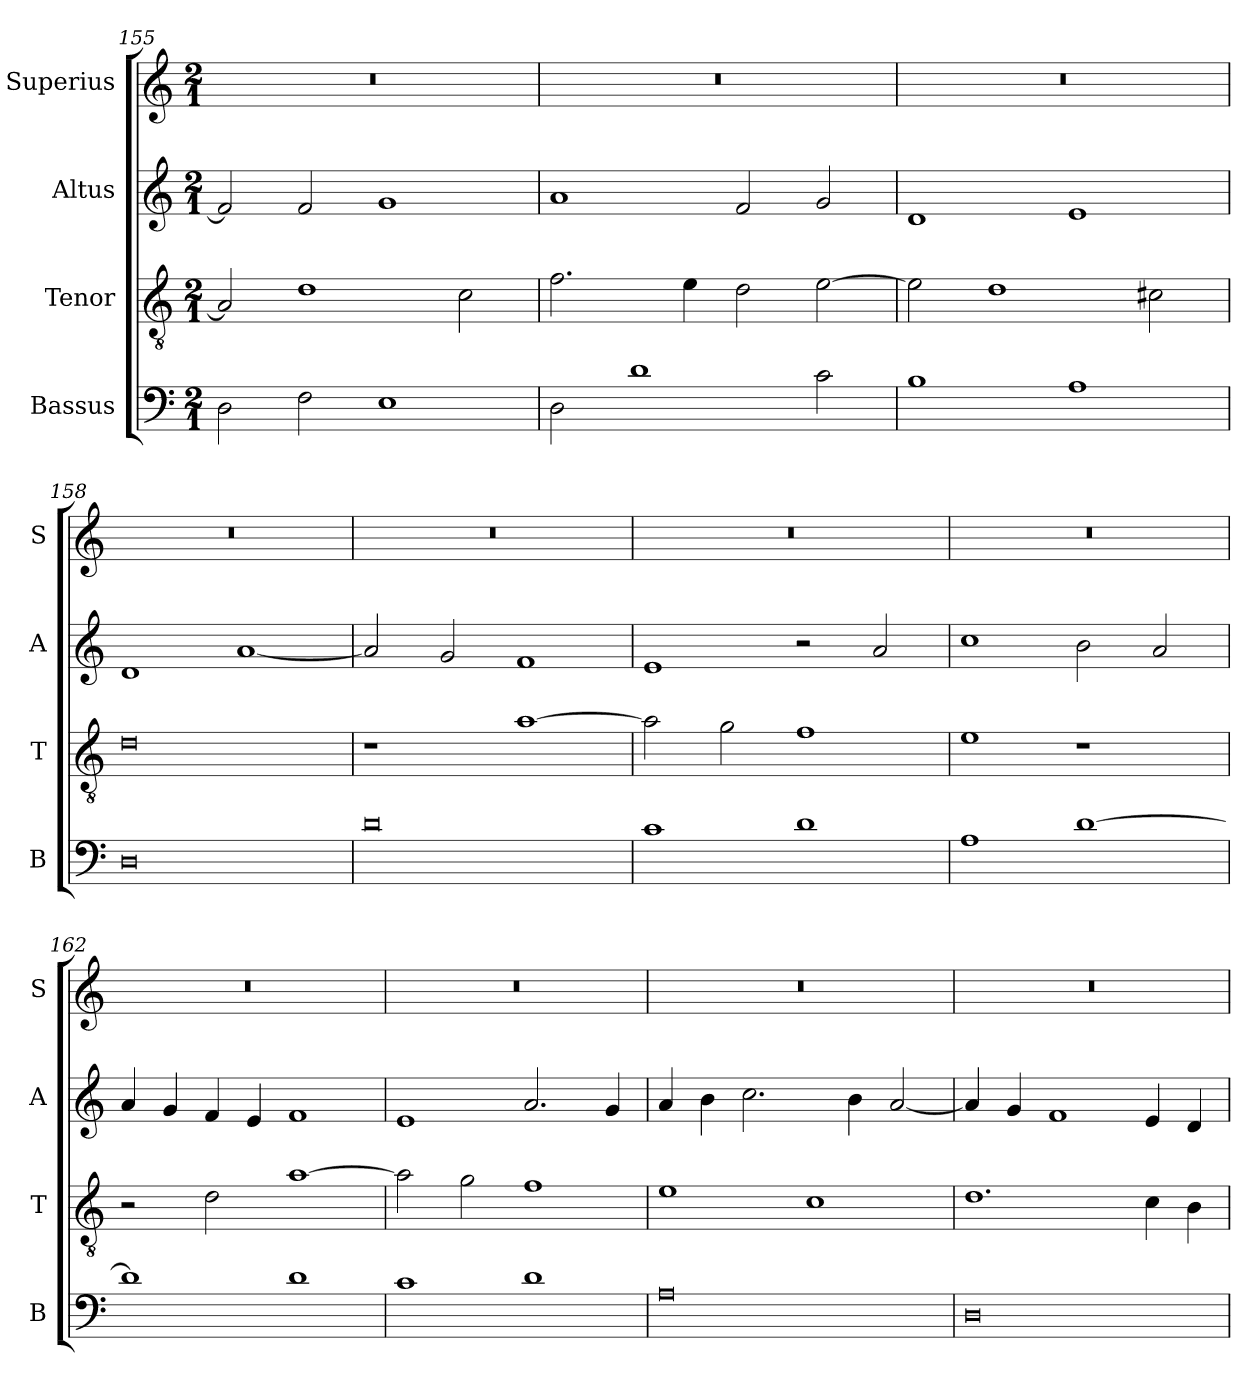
**kern	**kern	**kern	**kern
*part4	*part3	*part2	*part1
*staff4	*staff3	*staff2	*staff1
*I"Bassus	*I"Tenor	*I"Altus	*I"Superius
*I'B	*I'T	*I'A	*I'S
*clefF4	*clefGv2	*clefG2	*clefG2
*k[]	*k[]	*k[]	*k[]
*C:	*C:	*C:	*C:
*M2/1	*M2/1	*M2/1	*M2/1
=155	=155	=155	=155
2D	2A]	2f]	0r
2F	1d	2f	.
1E	.	1g	.
.	2c	.	.
=156	=156	=156	=156
2D	2.f	1a	0r
1d	.	.	.
.	4e	.	.
.	2d	2f	.
2c	[2e	2g	.
=157	=157	=157	=157
1B	2e]	1d	0r
.	1d	.	.
1A	.	1e	.
.	2c#X	.	.
=158	=158	=158	=158
0D	0d	1d	0r
.	.	[1a	.
=159	=159	=159	=159
0d	1r	2a]	0r
.	.	2g	.
.	[1a	1f	.
=160	=160	=160	=160
1c	2a]	1e	0r
.	2g	.	.
1d	1f	2r	.
.	.	2a	.
=161	=161	=161	=161
1A	1e	1cc	0r
[1d	1r	2b	.
.	.	2a	.
=162	=162	=162	=162
1d]	2r	4a	0r
.	.	4g	.
.	2d	4f	.
.	.	4e	.
1d	[1a	1f	.
=163	=163	=163	=163
1c	2a]	1e	0r
.	2g	.	.
1d	1f	2.a	.
.	.	4g	.
=164	=164	=164	=164
0A	1e	4a	0r
.	.	4b	.
.	.	2.cc	.
.	1c	.	.
.	.	4b	.
.	.	[2a	.
=165	=165	=165	=165
0D	1.d	4a]	0r
.	.	4g	.
.	.	1f	.
.	4c	4e	.
.	4B	4d	.
=	=	=	=
*-	*-	*-	*-
